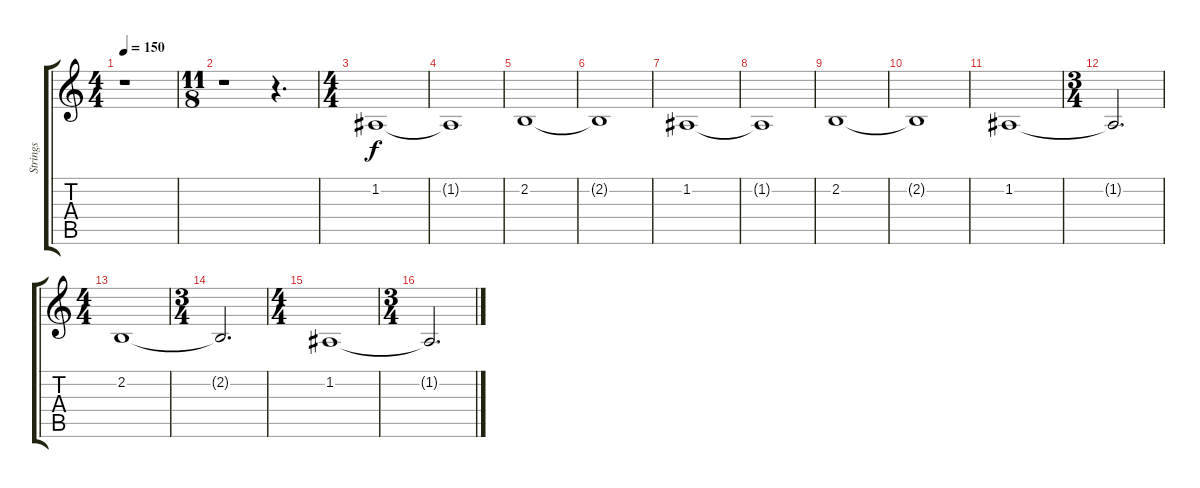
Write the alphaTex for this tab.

\track ("Strings" "Strings") {instrument stringensemble1}
\staff {score tabs}
\tuning (D4 A3 F3 C3 G2 D2) {hide}
\ts (4 4)
\tempo 150
\clef g2
\ks c
r.1{dy f} |
\ts (11 8)
r.1 r.4{d} |
\ts (4 4)
1.2.1 |
1.2{t}.1 |
2.2.1 |
2.2{t}.1 |
1.2.1 |
1.2{t}.1 |
2.2.1 |
2.2{t}.1 |
1.2.1 |
\ts (3 4)
1.2{t}.2{d} |
\ts (4 4)
2.2.1 |
\ts (3 4)
2.2{t}.2{d} |
\ts (4 4)
1.2.1 |
\ts (3 4)
1.2{t}.2{d}
